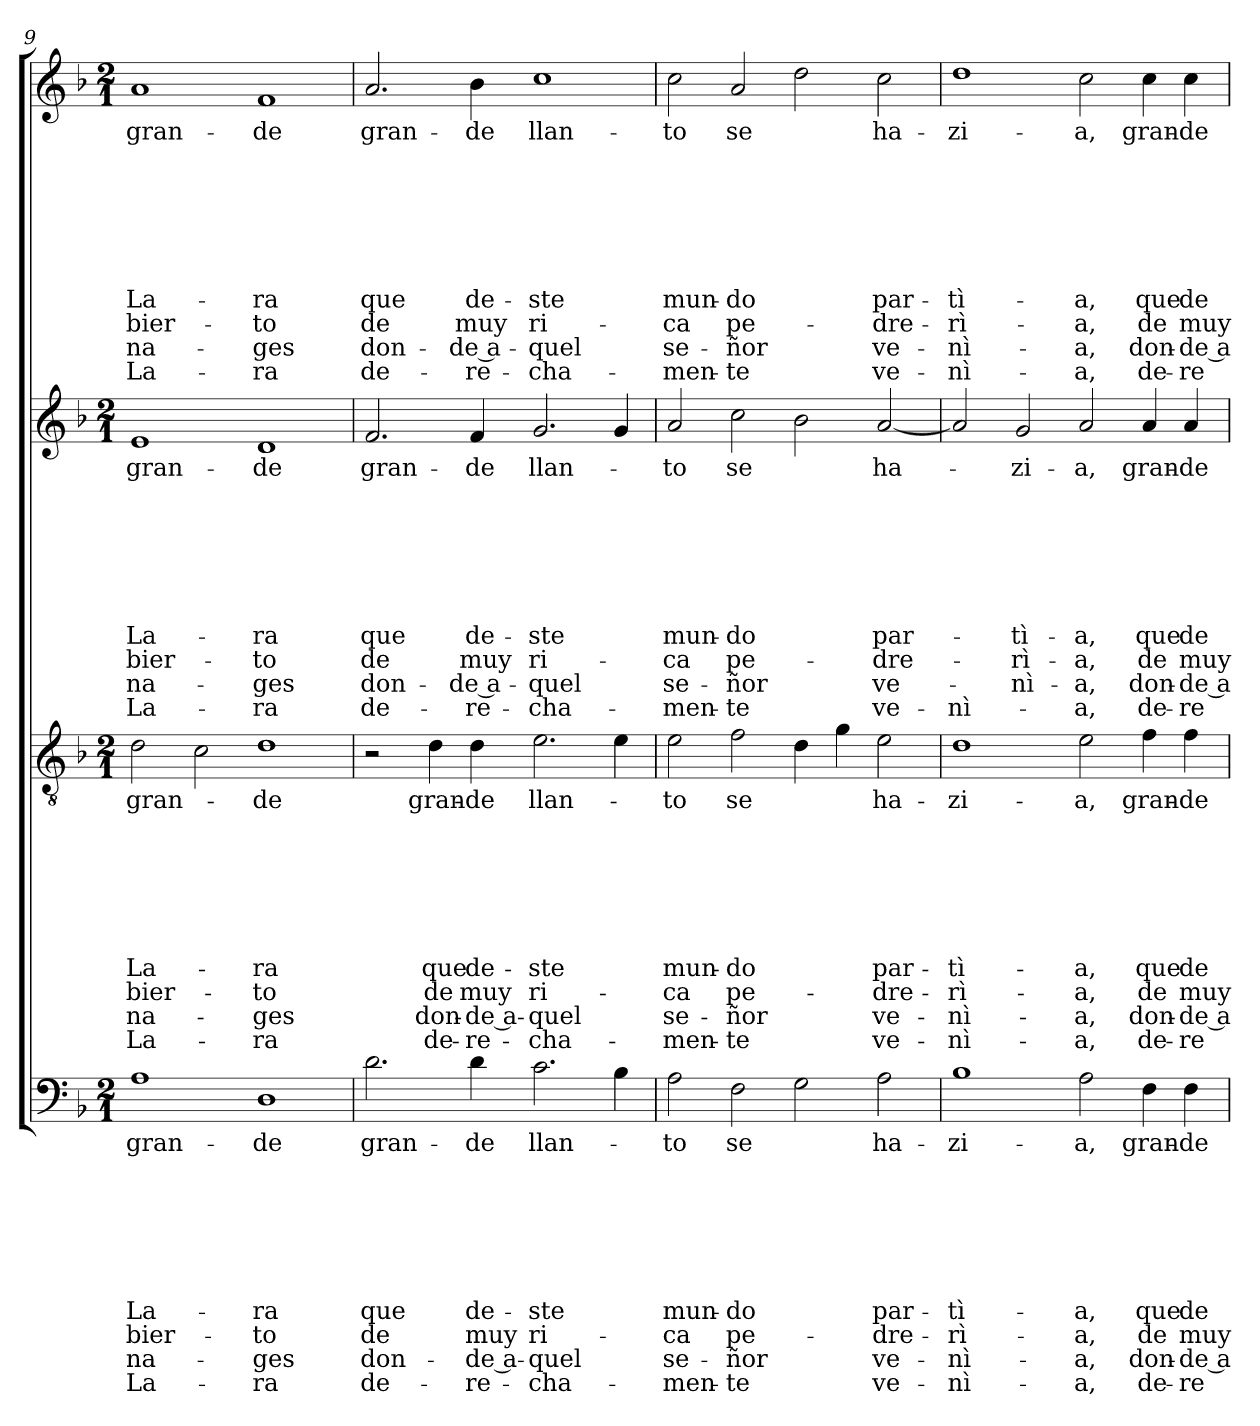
**kern	**text	**text	**text	**text	**text	**text	**text	**text	**text	**text	**text	**kern	**text	**text	**text	**text	**text	**text	**text	**text	**text	**text	**text	**kern	**text	**text	**text	**text	**text	**text	**text	**text	**text	**text	**text	**kern	**text	**text	**text	**text	**text	**text	**text	**text	**text	**text	**text
*part4	*part4	*part4	*part4	*part4	*part4	*part4	*part4	*part4	*part4	*part4	*part4	*part3	*part3	*part3	*part3	*part3	*part3	*part3	*part3	*part3	*part3	*part3	*part3	*part2	*part2	*part2	*part2	*part2	*part2	*part2	*part2	*part2	*part2	*part2	*part2	*part1	*part1	*part1	*part1	*part1	*part1	*part1	*part1	*part1	*part1	*part1	*part1
*staff4	*staff4	*staff4	*staff4	*staff4	*staff4	*staff4	*staff4	*staff4	*staff4	*staff4	*staff4	*staff3	*staff3	*staff3	*staff3	*staff3	*staff3	*staff3	*staff3	*staff3	*staff3	*staff3	*staff3	*staff2	*staff2	*staff2	*staff2	*staff2	*staff2	*staff2	*staff2	*staff2	*staff2	*staff2	*staff2	*staff1	*staff1	*staff1	*staff1	*staff1	*staff1	*staff1	*staff1	*staff1	*staff1	*staff1	*staff1
*clefF4	*	*	*	*	*	*	*	*	*	*	*	*clefGv2	*	*	*	*	*	*	*	*	*	*	*	*clefG2	*	*	*	*	*	*	*	*	*	*	*	*clefG2	*	*	*	*	*	*	*	*	*	*	*
*k[b-]	*	*	*	*	*	*	*	*	*	*	*	*k[b-]	*	*	*	*	*	*	*	*	*	*	*	*k[b-]	*	*	*	*	*	*	*	*	*	*	*	*k[b-]	*	*	*	*	*	*	*	*	*	*	*
*M2/1	*	*	*	*	*	*	*	*	*	*	*	*M2/1	*	*	*	*	*	*	*	*	*	*	*	*M2/1	*	*	*	*	*	*	*	*	*	*	*	*M2/1	*	*	*	*	*	*	*	*	*	*	*
=9	=9	=9	=9	=9	=9	=9	=9	=9	=9	=9	=9	=9	=9	=9	=9	=9	=9	=9	=9	=9	=9	=9	=9	=9	=9	=9	=9	=9	=9	=9	=9	=9	=9	=9	=9	=9	=9	=9	=9	=9	=9	=9	=9	=9	=9	=9	=9
!	!LO:LY:b	!	!	!	!	!	!	!LO:LY:b	!LO:LY:b	!LO:LY:b	!LO:LY:b	!	!LO:LY:b	!	!	!	!	!	!	!LO:LY:b	!LO:LY:b	!LO:LY:b	!LO:LY:b	!	!LO:LY:b	!	!	!	!	!	!	!LO:LY:b	!LO:LY:b	!LO:LY:b	!LO:LY:b	!	!LO:LY:b	!	!	!	!	!	!	!LO:LY:b	!LO:LY:b	!LO:LY:b	!LO:LY:b
1A	gran-	.	.	.	.	.	.	La-	-bier-	-na-	La-	2d\	gran-	.	.	.	.	.	.	La-	-bier-	-na-	La-	1e	gran-	.	.	.	.	.	.	La-	-bier-	-na-	La-	1a	gran-	.	.	.	.	.	.	La-	-bier-	-na-	La-
.	.	.	.	.	.	.	.	.	.	.	.	2c\	.	.	.	.	.	.	.	.	.	.	.	.	.	.	.	.	.	.	.	.	.	.	.	.	.	.	.	.	.	.	.	.	.	.	.
!	!LO:LY:b	!	!	!	!	!	!	!LO:LY:b	!LO:LY:b	!LO:LY:b	!LO:LY:b	!	!LO:LY:b	!	!	!	!	!	!	!LO:LY:b	!LO:LY:b	!LO:LY:b	!LO:LY:b	!	!LO:LY:b	!	!	!	!	!	!	!LO:LY:b	!LO:LY:b	!LO:LY:b	!LO:LY:b	!	!LO:LY:b	!	!	!	!	!	!	!LO:LY:b	!LO:LY:b	!LO:LY:b	!LO:LY:b
1D	-de	.	.	.	.	.	.	-ra	-to	-ges	-ra	1d	-de	.	.	.	.	.	.	-ra	-to	-ges	-ra	1d	-de	.	.	.	.	.	.	-ra	-to	-ges	-ra	1f	-de	.	.	.	.	.	.	-ra	-to	-ges	-ra
=10	=10	=10	=10	=10	=10	=10	=10	=10	=10	=10	=10	=10	=10	=10	=10	=10	=10	=10	=10	=10	=10	=10	=10	=10	=10	=10	=10	=10	=10	=10	=10	=10	=10	=10	=10	=10	=10	=10	=10	=10	=10	=10	=10	=10	=10	=10	=10
!	!LO:LY:b	!	!	!	!	!	!	!LO:LY:b	!LO:LY:b	!LO:LY:b	!LO:LY:b	!	!	!	!	!	!	!	!	!	!	!	!	!	!LO:LY:b	!	!	!	!	!	!	!LO:LY:b	!LO:LY:b	!LO:LY:b	!LO:LY:b	!	!LO:LY:b	!	!	!	!	!	!	!LO:LY:b	!LO:LY:b	!LO:LY:b	!LO:LY:b
2.d\	gran-	.	.	.	.	.	.	que	de	don-	de-	2r	.	.	.	.	.	.	.	.	.	.	.	2.f/	gran-	.	.	.	.	.	.	que	de	don-	de-	2.a/	gran-	.	.	.	.	.	.	que	de	don-	de-
!	!	!	!	!	!	!	!	!	!	!	!	!	!LO:LY:b	!	!	!	!	!	!	!LO:LY:b	!LO:LY:b	!LO:LY:b	!LO:LY:b	!	!	!	!	!	!	!	!	!	!	!	!	!	!	!	!	!	!	!	!	!	!	!	!
.	.	.	.	.	.	.	.	.	.	.	.	4d\	gran-	.	.	.	.	.	.	que	de	don-	de-	.	.	.	.	.	.	.	.	.	.	.	.	.	.	.	.	.	.	.	.	.	.	.	.
!	!LO:LY:b	!	!	!	!	!	!	!LO:LY:b	!LO:LY:b	!LO:LY:b	!LO:LY:b	!	!LO:LY:b	!	!	!	!	!	!	!LO:LY:b	!LO:LY:b	!LO:LY:b	!LO:LY:b	!	!LO:LY:b	!	!	!	!	!	!	!LO:LY:b	!LO:LY:b	!LO:LY:b	!LO:LY:b	!	!LO:LY:b	!	!	!	!	!	!	!LO:LY:b	!LO:LY:b	!LO:LY:b	!LO:LY:b
4d\	-de	.	.	.	.	.	.	de-	muy	de a-	-re-	4d\	-de	.	.	.	.	.	.	de-	muy	de a-	-re-	4f/	-de	.	.	.	.	.	.	de-	muy	de a-	-re-	4b-\	-de	.	.	.	.	.	.	de-	muy	de a-	-re-
!	!LO:LY:b	!	!	!	!	!	!	!LO:LY:b	!LO:LY:b	!LO:LY:b	!LO:LY:b	!	!LO:LY:b	!	!	!	!	!	!	!LO:LY:b	!LO:LY:b	!LO:LY:b	!LO:LY:b	!	!LO:LY:b	!	!	!	!	!	!	!LO:LY:b	!LO:LY:b	!LO:LY:b	!LO:LY:b	!	!LO:LY:b	!	!	!	!	!	!	!LO:LY:b	!LO:LY:b	!LO:LY:b	!LO:LY:b
2.c\	llan-	.	.	.	.	.	.	-ste	ri-	-quel	-cha-	2.e\	llan-	.	.	.	.	.	.	-ste	ri-	-quel	-cha-	2.g/	llan-	.	.	.	.	.	.	-ste	ri-	-quel	-cha-	1cc	llan-	.	.	.	.	.	.	-ste	ri-	-quel	-cha-
4B-\	.	.	.	.	.	.	.	.	.	.	.	4e\	.	.	.	.	.	.	.	.	.	.	.	4g/	.	.	.	.	.	.	.	.	.	.	.	.	.	.	.	.	.	.	.	.	.	.	.
=11	=11	=11	=11	=11	=11	=11	=11	=11	=11	=11	=11	=11	=11	=11	=11	=11	=11	=11	=11	=11	=11	=11	=11	=11	=11	=11	=11	=11	=11	=11	=11	=11	=11	=11	=11	=11	=11	=11	=11	=11	=11	=11	=11	=11	=11	=11	=11
!	!LO:LY:b	!	!	!	!	!	!	!LO:LY:b	!LO:LY:b	!LO:LY:b	!LO:LY:b	!	!LO:LY:b	!	!	!	!	!	!	!LO:LY:b	!LO:LY:b	!LO:LY:b	!LO:LY:b	!	!LO:LY:b	!	!	!	!	!	!	!LO:LY:b	!LO:LY:b	!LO:LY:b	!LO:LY:b	!	!LO:LY:b	!	!	!	!	!	!	!LO:LY:b	!LO:LY:b	!LO:LY:b	!LO:LY:b
2A\	-to	.	.	.	.	.	.	mun-	-ca	se-	-men-	2e\	-to	.	.	.	.	.	.	mun-	-ca	se-	-men-	2a/	-to	.	.	.	.	.	.	mun-	-ca	se-	-men-	2cc\	-to	.	.	.	.	.	.	mun-	-ca	se-	-men-
!	!LO:LY:b	!	!	!	!	!	!	!LO:LY:b	!LO:LY:b	!LO:LY:b	!LO:LY:b	!	!LO:LY:b	!	!	!	!	!	!	!LO:LY:b	!LO:LY:b	!LO:LY:b	!LO:LY:b	!	!LO:LY:b	!	!	!	!	!	!	!LO:LY:b	!LO:LY:b	!LO:LY:b	!LO:LY:b	!	!LO:LY:b	!	!	!	!	!	!	!LO:LY:b	!LO:LY:b	!LO:LY:b	!LO:LY:b
2F\	se	.	.	.	.	.	.	-do	pe-	-ñor	-te	2f\	se	.	.	.	.	.	.	-do	pe-	-ñor	-te	2cc\	se	.	.	.	.	.	.	-do	pe-	-ñor	-te	2a/	se	.	.	.	.	.	.	-do	pe-	-ñor	-te
2G\	.	.	.	.	.	.	.	.	.	.	.	4d\	.	.	.	.	.	.	.	.	.	.	.	2b-\	.	.	.	.	.	.	.	.	.	.	.	2dd\	.	.	.	.	.	.	.	.	.	.	.
.	.	.	.	.	.	.	.	.	.	.	.	4g\	.	.	.	.	.	.	.	.	.	.	.	.	.	.	.	.	.	.	.	.	.	.	.	.	.	.	.	.	.	.	.	.	.	.	.
!	!LO:LY:b	!	!	!	!	!	!	!LO:LY:b	!LO:LY:b	!LO:LY:b	!LO:LY:b	!	!LO:LY:b	!	!	!	!	!	!	!LO:LY:b	!LO:LY:b	!LO:LY:b	!LO:LY:b	!	!LO:LY:b	!	!	!	!	!	!	!LO:LY:b	!LO:LY:b	!LO:LY:b	!LO:LY:b	!	!LO:LY:b	!	!	!	!	!	!	!LO:LY:b	!LO:LY:b	!LO:LY:b	!LO:LY:b
2A\	ha-	.	.	.	.	.	.	par-	-dre-	ve-	ve-	2e\	ha-	.	.	.	.	.	.	par-	-dre-	ve-	ve-	[2a/	ha-	.	.	.	.	.	.	par-	-dre-	ve-	ve-	2cc\	ha-	.	.	.	.	.	.	par-	-dre-	ve-	ve-
!!LO:PB:g=z
=12	=12	=12	=12	=12	=12	=12	=12	=12	=12	=12	=12	=12	=12	=12	=12	=12	=12	=12	=12	=12	=12	=12	=12	=12	=12	=12	=12	=12	=12	=12	=12	=12	=12	=12	=12	=12	=12	=12	=12	=12	=12	=12	=12	=12	=12	=12	=12
!	!LO:LY:b	!	!	!	!	!	!	!LO:LY:b	!LO:LY:b	!LO:LY:b	!LO:LY:b	!	!LO:LY:b	!	!	!	!	!	!	!LO:LY:b	!LO:LY:b	!LO:LY:b	!LO:LY:b	!	!	!	!	!	!	!	!	!	!	!	!LO:LY:b	!	!LO:LY:b	!	!	!	!	!	!	!LO:LY:b	!LO:LY:b	!LO:LY:b	!LO:LY:b
1B-	-zi-	.	.	.	.	.	.	-tì-	-rì-	-nì-	-nì-	1d	-zi-	.	.	.	.	.	.	-tì-	-rì-	-nì-	-nì-	2a/]	.	.	.	.	.	.	.	.	.	.	-nì-	1dd	-zi-	.	.	.	.	.	.	-tì-	-rì-	-nì-	-nì-
!	!	!	!	!	!	!	!	!	!	!	!	!	!	!	!	!	!	!	!	!	!	!	!	!	!LO:LY:b	!	!	!	!	!	!	!LO:LY:b	!LO:LY:b	!LO:LY:b	!	!	!	!	!	!	!	!	!	!	!	!	!
.	.	.	.	.	.	.	.	.	.	.	.	.	.	.	.	.	.	.	.	.	.	.	.	2g/	-zi-	.	.	.	.	.	.	-tì-	-rì-	-nì-	.	.	.	.	.	.	.	.	.	.	.	.	.
!	!LO:LY:b	!	!	!	!	!	!	!LO:LY:b	!LO:LY:b	!LO:LY:b	!LO:LY:b	!	!LO:LY:b	!	!	!	!	!	!	!LO:LY:b	!LO:LY:b	!LO:LY:b	!LO:LY:b	!	!LO:LY:b	!	!	!	!	!	!	!LO:LY:b	!LO:LY:b	!LO:LY:b	!LO:LY:b	!	!LO:LY:b	!	!	!	!	!	!	!LO:LY:b	!LO:LY:b	!LO:LY:b	!LO:LY:b
2A\	-a,	.	.	.	.	.	.	-a,	-a,	-a,	-a,	2e\	-a,	.	.	.	.	.	.	-a,	-a,	-a,	-a,	2a/	-a,	.	.	.	.	.	.	-a,	-a,	-a,	-a,	2cc\	-a,	.	.	.	.	.	.	-a,	-a,	-a,	-a,
!	!LO:LY:b	!	!	!	!	!	!	!LO:LY:b	!LO:LY:b	!LO:LY:b	!LO:LY:b	!	!LO:LY:b	!	!	!	!	!	!	!LO:LY:b	!LO:LY:b	!LO:LY:b	!LO:LY:b	!	!LO:LY:b	!	!	!	!	!	!	!LO:LY:b	!LO:LY:b	!LO:LY:b	!LO:LY:b	!	!LO:LY:b	!	!	!	!	!	!	!LO:LY:b	!LO:LY:b	!LO:LY:b	!LO:LY:b
4F\	gran-	.	.	.	.	.	.	que	de	don-	de-	4f\	gran-	.	.	.	.	.	.	que	de	don-	de-	4a/	gran-	.	.	.	.	.	.	que	de	don-	de-	4cc\	gran-	.	.	.	.	.	.	que	de	don-	de-
!	!LO:LY:b	!	!	!	!	!	!	!LO:LY:b	!LO:LY:b	!LO:LY:b	!LO:LY:b	!	!LO:LY:b	!	!	!	!	!	!	!LO:LY:b	!LO:LY:b	!LO:LY:b	!LO:LY:b	!	!LO:LY:b	!	!	!	!	!	!	!LO:LY:b	!LO:LY:b	!LO:LY:b	!LO:LY:b	!	!LO:LY:b	!	!	!	!	!	!	!LO:LY:b	!LO:LY:b	!LO:LY:b	!LO:LY:b
4F\	-de	.	.	.	.	.	.	de-	muy	de a-	-re-	4f\	-de	.	.	.	.	.	.	de-	muy	de a-	-re-	4a/	-de	.	.	.	.	.	.	de-	muy	de a-	-re-	4cc\	-de	.	.	.	.	.	.	de-	muy	de a-	-re-
=	=	=	=	=	=	=	=	=	=	=	=	=	=	=	=	=	=	=	=	=	=	=	=	=	=	=	=	=	=	=	=	=	=	=	=	=	=	=	=	=	=	=	=	=	=	=	=
*-	*-	*-	*-	*-	*-	*-	*-	*-	*-	*-	*-	*-	*-	*-	*-	*-	*-	*-	*-	*-	*-	*-	*-	*-	*-	*-	*-	*-	*-	*-	*-	*-	*-	*-	*-	*-	*-	*-	*-	*-	*-	*-	*-	*-	*-	*-	*-
